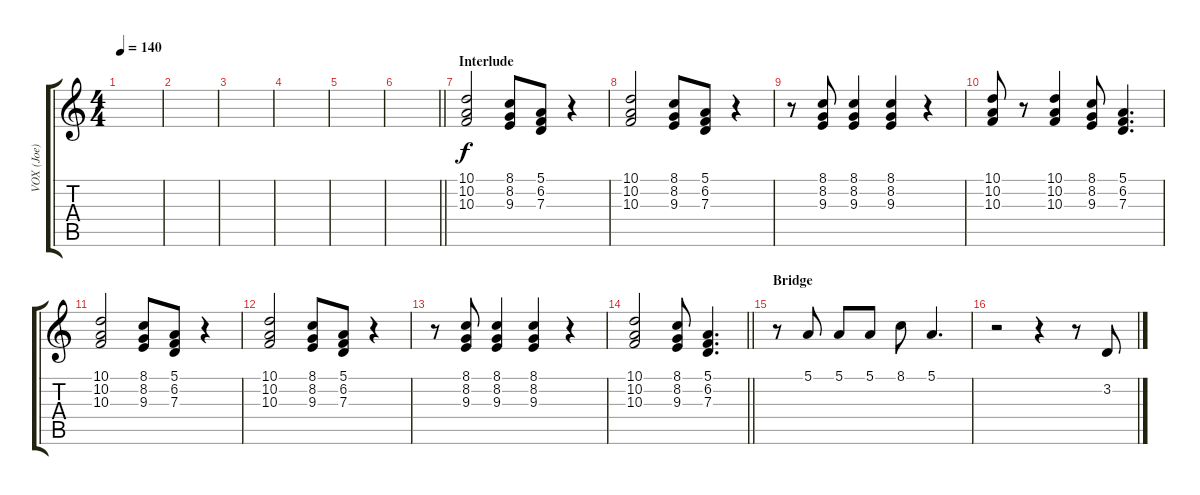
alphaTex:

\track ("VOX (Joe)" "VOX (Joe)") {instrument lead1square}
\staff {score tabs}
\tuning (E4 B3 G3 D3 A2 E2) {hide}
\ts (4 4)
\tempo 140
\clef g2
\ks aminor
|
|
|
|
|
\barLineRight lightlight
|
\section ("" "Interlude")
(10.1 10.2 10.3).2 (8.1 8.2 9.3).8 (5.1 6.2 7.3).8 r.4 |
(10.1 10.2 10.3).2 (8.1 8.2 9.3).8 (5.1 6.2 7.3).8 r.4 |
r.8 (8.1 8.2 9.3).8 (8.1 8.2 9.3).4 (8.1 8.2 9.3).4 r.4 |
(10.1 10.2 10.3).8 r.8 (10.1 10.2 10.3).4 (8.1 8.2 9.3).8 (5.1 6.2 7.3).4{d} |
(10.1 10.2 10.3).2 (8.1 8.2 9.3).8 (5.1 6.2 7.3).8 r.4 |
(10.1 10.2 10.3).2 (8.1 8.2 9.3).8 (5.1 6.2 7.3).8 r.4 |
r.8 (8.1 8.2 9.3).8 (8.1 8.2 9.3).4 (8.1 8.2 9.3).4 r.4 |
\barLineRight lightlight
(10.1 10.2 10.3).2 (8.1 8.2 9.3).8 (5.1 6.2 7.3).4{d} |
\section ("" "Bridge")
r.8 5.1.8 5.1.8 5.1.8 8.1.8 5.1.4{d} |
r.2 r.4 r.8 3.2.8
